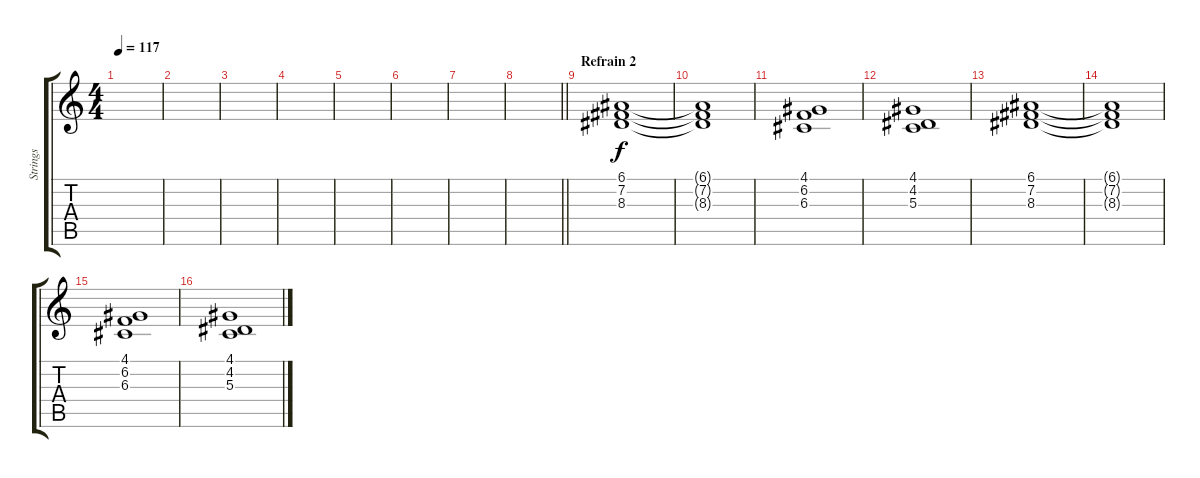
\track ("Strings" "Strings") {instrument stringensemble1}
\staff {score tabs}
\tuning (E4 B3 G3 D3 A2 E2) {hide}
\ts (4 4)
\tempo 117
\clef g2
\ks c
|
|
|
|
|
|
|
\barLineRight lightlight
|
\section ("" "Refrain 2")
(6.1 7.2 8.3).1 |
(6.1{t} 7.2{t} 8.3{t}).1 |
(4.1 6.2 6.3).1 |
(4.1 4.2 5.3).1 |
(6.1 7.2 8.3).1 |
(6.1{t} 7.2{t} 8.3{t}).1 |
(4.1 6.2 6.3).1 |
(4.1 4.2 5.3).1
